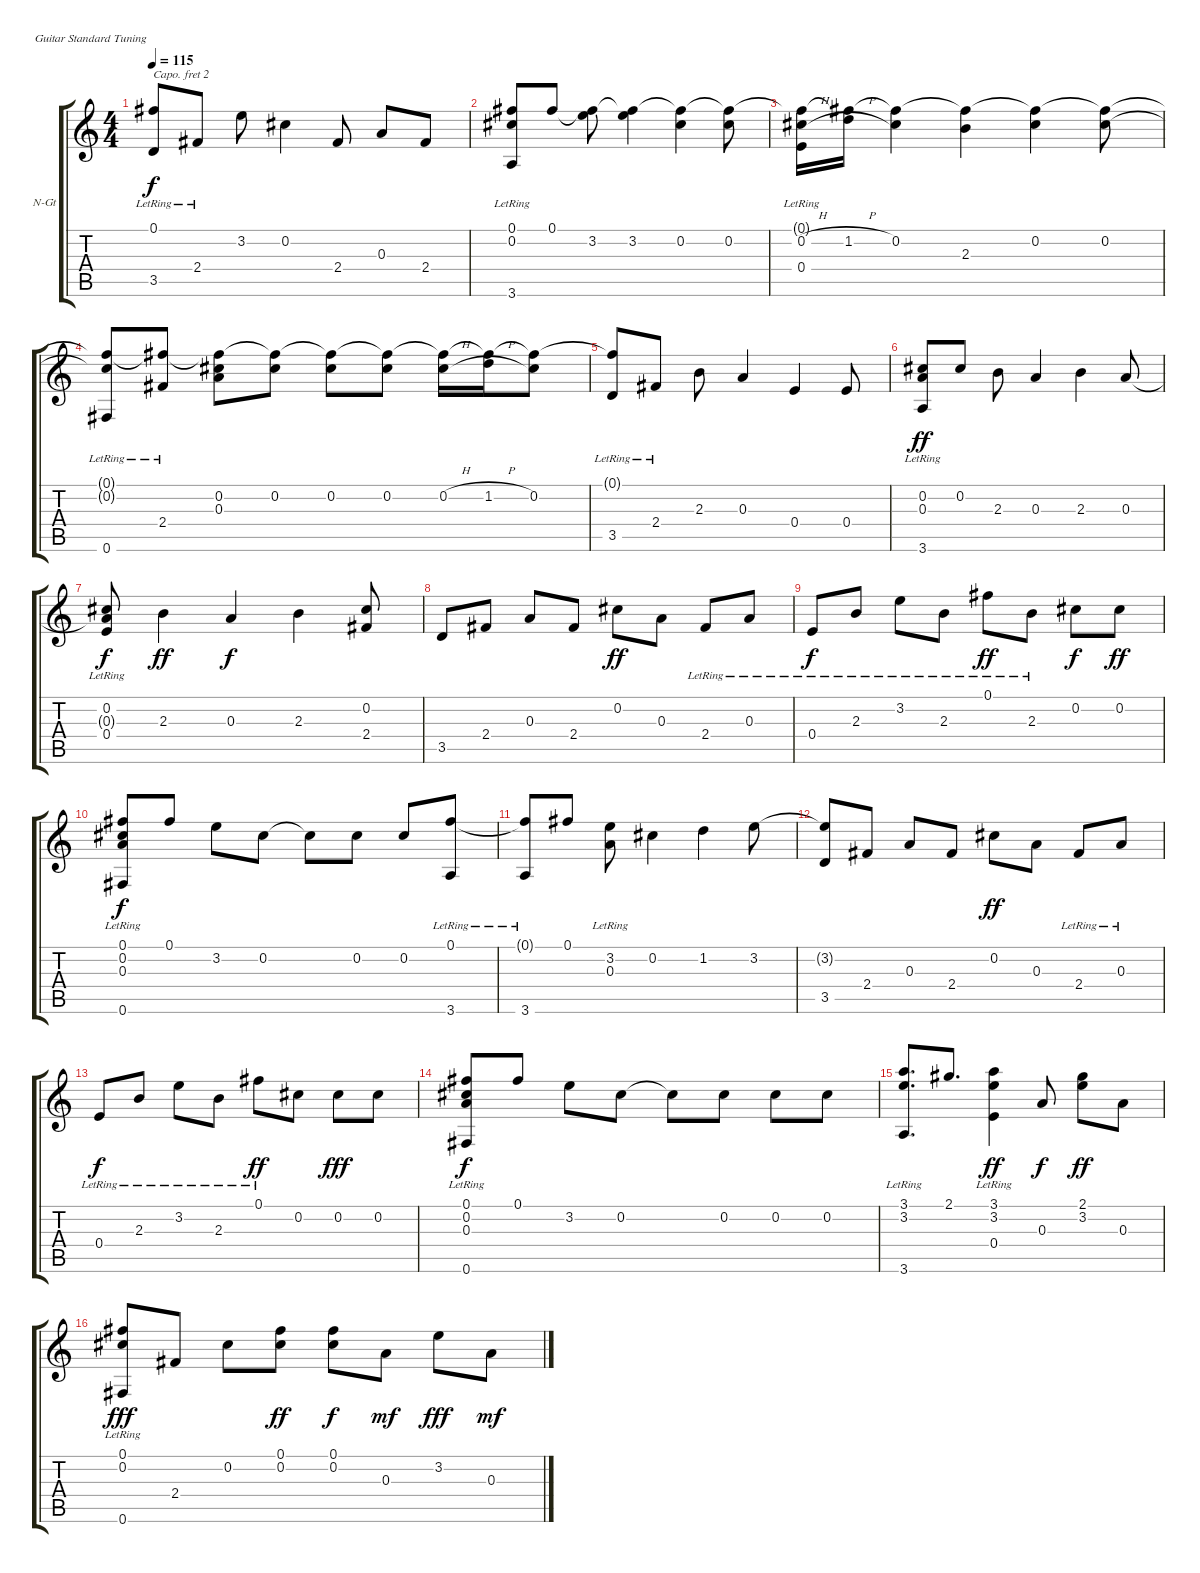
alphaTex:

\bracketExtendMode groupsimilarinstruments
\firstSystemTrackNameOrientation horizontal
\otherSystemsTrackNameOrientation horizontal
\track ("Äîðîæêà 1" "N-Gt") {instrument acousticguitarnylon}
\staff {score tabs}
\capo 2
\tuning (E4 B3 G3 D3 A2 E2)
\ts (4 4)
\tempo 115
\clef g2
\ks c
(0.1{t} 3.5{lr}).8{dy f} 2.4{lr}.8 3.2.8 0.2.4 2.4.8 0.3.8 2.4.8 |
(0.1{lr} 0.2{lr} 3.6{lr}).8 0.1.8 (3.2 0.1{t}).8 (3.2 0.1{t}).4 (0.2 0.1{t}).4 (0.2 0.1{t}).8 |
(0.2{h lr} 0.4{lr} 0.1{t}).16 (1.2{h} 0.1{t}).16 (0.2 0.1{t}).4 (2.3 0.1{t}).4 (0.2 0.1{t}).4 (0.2 0.1{t}).8 |
(0.2{t} 0.6{lr} 0.1{t}).8 (2.4{lr} 0.1{t}).8 (0.2 0.3 0.1{t}).8 (0.2 0.1{t}).8 (0.2 0.1{t}).8 (0.2 0.1{t}).8 (0.2{h} 0.1{t}).16 (1.2{h} 0.1{t}).16 (0.2 0.1{t}).8 |
(0.1{t} 3.5{lr}).8 2.4{lr}.8 2.3.8 0.3.4 0.4.4 0.4.8 |
(0.2{lr} 0.3{lr} 3.6{lr}).8{dy ff} 0.2.8 2.3.8 0.3.4 2.3.4 0.3.8 |
(0.2{lr} 0.3{t} 0.4{lr}).8{dy f} 2.3.4{dy ff} 0.3.4{dy f} 2.3.4 (0.2 2.4).8 |
3.5.8 2.4.8 0.3.8 2.4.8 0.2.8{dy ff} 0.3.8 2.4{lr}.8 0.3{lr}.8 |
0.4{lr}.8{dy f} 2.3{lr}.8 3.2{lr}.8 2.3{lr}.8 0.1{lr}.8{dy ff} 2.3{lr}.8 0.2.8{dy f} 0.2.8{dy ff} |
(0.1{lr} 0.2{lr} 0.3{lr} 0.6{lr}).8{dy f} 0.1.8 3.2.8 0.2.8 0.2{t}.8 0.2.8 0.2.8 (0.1{lr} 3.6{lr}).8 |
(0.1{lr t} 3.6{lr}).8 0.1.8 (3.2 0.3{lr}).8 0.2.4 1.2.4 3.2.8 |
(3.2{t} 3.5).8 2.4.8 0.3.8 2.4.8 0.2.8{dy ff} 0.3.8 2.4{lr}.8 0.3{lr}.8 |
0.4{lr}.8{dy f} 2.3{lr}.8 3.2{lr}.8 2.3{lr}.8 0.1{lr}.8{dy ff} 0.2.8 0.2.8{dy fff} 0.2.8 |
(0.1{lr} 0.2{lr} 0.3{lr} 0.6{lr}).8{dy f} 0.1.8 3.2.8 0.2.8 0.2{t}.8 0.2.8 0.2.8 0.2.8 |
(3.1{lr} 3.2 3.6{lr}).8{d} 2.1.8{d} (3.1{lr} 3.2{lr} 0.4{lr}).4{dy ff} 0.3.8{dy f} (2.1 3.2).8{dy ff} 0.3.8 |
(0.1{lr} 0.2{lr} 0.6{lr}).8{dy fff} 2.4.8 0.2.8 (0.1 0.2).8{dy ff} (0.1 0.2).8{dy f} 0.3.8{dy mf} 3.2.8{dy fff} 0.3.8{dy mf}
